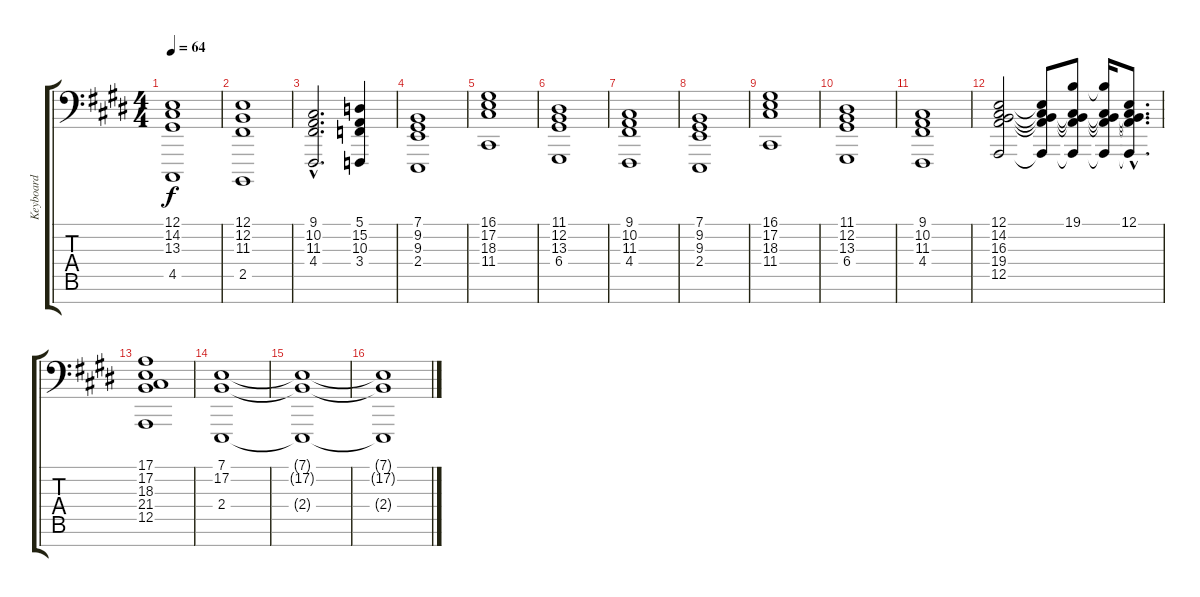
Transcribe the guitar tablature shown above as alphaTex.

\track ("Keyboard" "Keyboard") {instrument stringensemble1}
\staff {score tabs}
\tuning (E2 B1 G1 D1 A0 E0 B-1) {hide}
\ts (4 4)
\tempo 64
\clef f4
\ks e
(12.1 14.2 13.3 4.5).1{dy f} |
(12.1 12.2 11.3 2.5).1 |
(9.1{hac} 10.2{hac} 11.3{hac} 4.4{hac}).2{d} (5.1 15.2 10.3 3.4).4 |
(7.1 9.2 9.3 2.4).1 |
(16.1 17.2 18.3 11.4).1 |
(11.1 12.2 13.3 6.4).1 |
(9.1 10.2 11.3 4.4).1 |
(7.1 9.2 9.3 2.4).1 |
(16.1 17.2 18.3 11.4).1 |
(11.1 12.2 13.3 6.4).1 |
(9.1 10.2 11.3 4.4).1 |
(12.1 14.2 16.3 19.4 12.5).2 (12.1{t} 14.2{t} 16.3{t} 19.4{t} 12.5{t}).8 (19.1 14.2{t} 16.3{t} 19.4{t} 12.5{t}).8 (19.1{t} 14.2{t} 16.3{t} 19.4{t} 12.5{t}).16 (12.1{hac} 14.2{hac t} 16.3{hac t} 19.4{hac t} 12.5{hac t}).8{d} |
(17.1 17.2 18.3 21.4 12.5).1 |
(7.1 17.2 2.4).1 |
(7.1{t} 17.2{t} 2.4{t}).1 |
(7.1{t} 17.2{t} 2.4{t}).1
